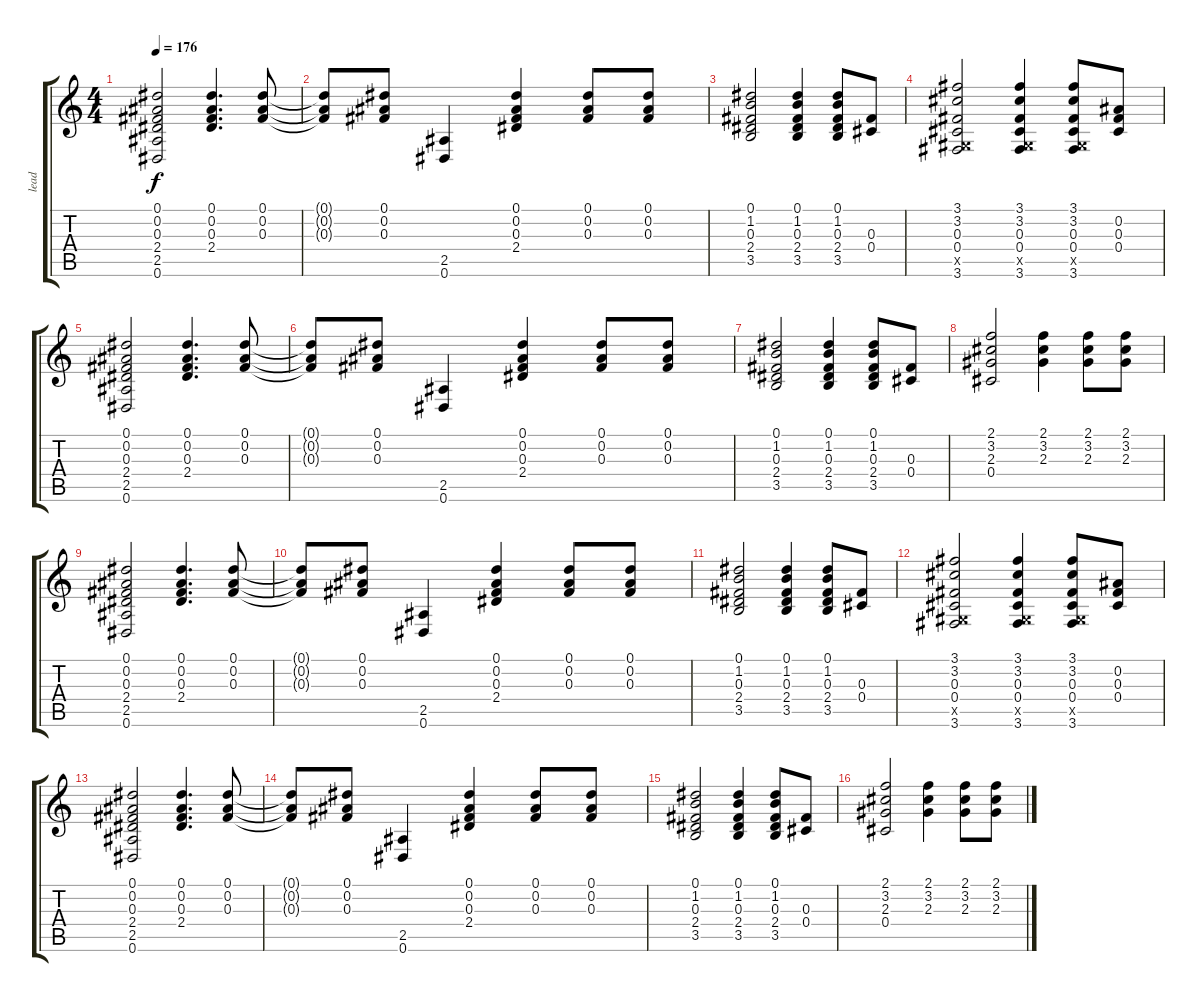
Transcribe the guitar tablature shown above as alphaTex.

\track ("lead" "lead") {instrument overdrivenguitar}
\staff {score tabs}
\tuning (Eb4 Bb3 Gb3 Db3 Ab2 Eb2) {hide}
\ts (4 4)
\tempo 176
\clef g2
\ks c
(0.1 0.2 0.3 2.4 2.5 0.6).2{dy f instrument acousticguitarsteel} (0.1 0.2 0.3 2.4).4{d} (0.1 0.2 0.3).8 |
(0.1{t} 0.2{t} 0.3{t}).8 (0.1 0.2 0.3).8 (2.5 0.6).4 (0.1 0.2 0.3 2.4).4 (0.1 0.2 0.3).8 (0.1 0.2 0.3).8 |
(0.1 1.2 0.3 2.4 3.5).2 (0.1 1.2 0.3 2.4 3.5).4 (0.1 1.2 0.3 2.4 3.5).8 (0.3 0.4).8 |
(3.1 3.2 0.3 0.4 0.5{x} 3.6).2 (3.1 3.2 0.3 0.4 0.5{x} 3.6).4 (3.1 3.2 0.3 0.4 0.5{x} 3.6).8 (0.2 0.3 0.4).8 |
(0.1 0.2 0.3 2.4 2.5 0.6).2 (0.1 0.2 0.3 2.4).4{d} (0.1 0.2 0.3).8 |
(0.1{t} 0.2{t} 0.3{t}).8 (0.1 0.2 0.3).8 (2.5 0.6).4 (0.1 0.2 0.3 2.4).4 (0.1 0.2 0.3).8 (0.1 0.2 0.3).8 |
(0.1 1.2 0.3 2.4 3.5).2 (0.1 1.2 0.3 2.4 3.5).4 (0.1 1.2 0.3 2.4 3.5).8 (0.3 0.4).8 |
(2.1 3.2 2.3 0.4).2 (2.1 3.2 2.3).4 (2.1 3.2 2.3).8 (2.1 3.2 2.3).8 |
(0.1 0.2 0.3 2.4 2.5 0.6).2 (0.1 0.2 0.3 2.4).4{d} (0.1 0.2 0.3).8 |
(0.1{t} 0.2{t} 0.3{t}).8 (0.1 0.2 0.3).8 (2.5 0.6).4 (0.1 0.2 0.3 2.4).4 (0.1 0.2 0.3).8 (0.1 0.2 0.3).8 |
(0.1 1.2 0.3 2.4 3.5).2 (0.1 1.2 0.3 2.4 3.5).4 (0.1 1.2 0.3 2.4 3.5).8 (0.3 0.4).8 |
(3.1 3.2 0.3 0.4 0.5{x} 3.6).2 (3.1 3.2 0.3 0.4 0.5{x} 3.6).4 (3.1 3.2 0.3 0.4 0.5{x} 3.6).8 (0.2 0.3 0.4).8 |
(0.1 0.2 0.3 2.4 2.5 0.6).2 (0.1 0.2 0.3 2.4).4{d} (0.1 0.2 0.3).8 |
(0.1{t} 0.2{t} 0.3{t}).8 (0.1 0.2 0.3).8 (2.5 0.6).4 (0.1 0.2 0.3 2.4).4 (0.1 0.2 0.3).8 (0.1 0.2 0.3).8 |
(0.1 1.2 0.3 2.4 3.5).2 (0.1 1.2 0.3 2.4 3.5).4 (0.1 1.2 0.3 2.4 3.5).8 (0.3 0.4).8 |
(2.1 3.2 2.3 0.4).2 (2.1 3.2 2.3).4 (2.1 3.2 2.3).8 (2.1 3.2 2.3).8
